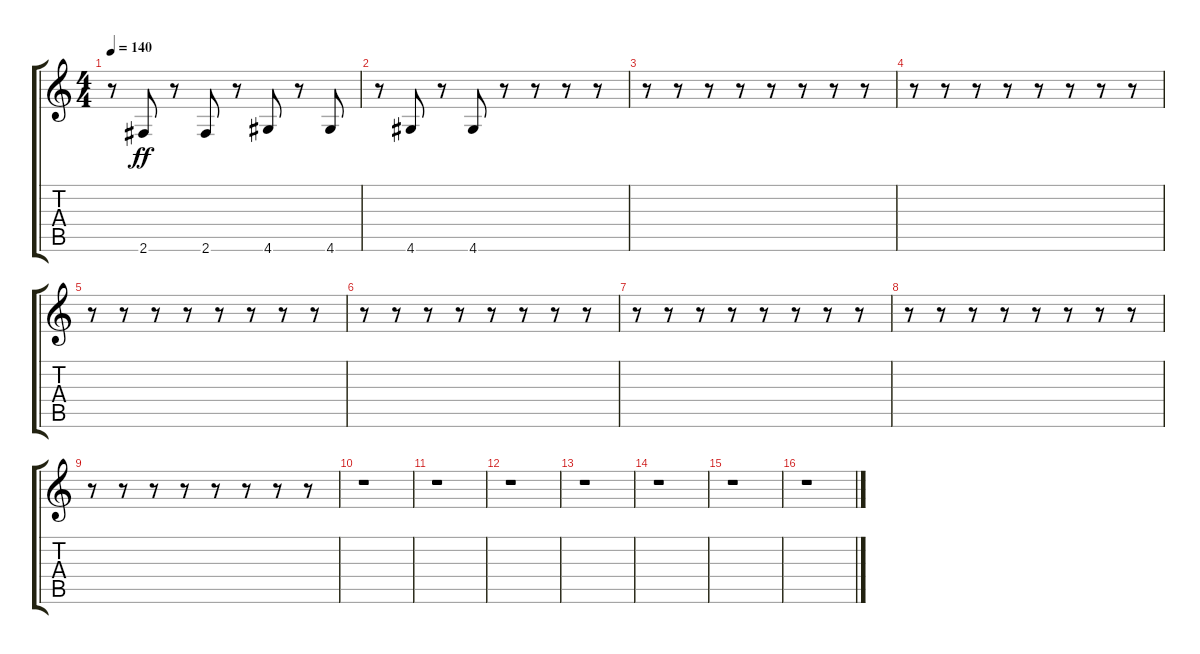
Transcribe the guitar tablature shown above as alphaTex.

\track "" {instrument slapbass1}
\staff {score tabs}
\tuning (E4 B3 G3 D3 A2 E2) {hide}
\ts (4 4)
\tempo 140
\clef g2
\ks c
r.8{dy ff} 2.6.8 r.8 2.6.8 r.8 4.6.8 r.8 4.6.8 |
r.8 4.6.8 r.8 4.6.8 r.8 r.8 r.8 r.8 |
r.8 r.8 r.8 r.8 r.8 r.8 r.8 r.8 |
r.8 r.8 r.8 r.8 r.8 r.8 r.8 r.8 |
r.8 r.8 r.8 r.8 r.8 r.8 r.8 r.8 |
r.8 r.8 r.8 r.8 r.8 r.8 r.8 r.8 |
r.8 r.8 r.8 r.8 r.8 r.8 r.8 r.8 |
r.8 r.8 r.8 r.8 r.8 r.8 r.8 r.8 |
r.8 r.8 r.8 r.8 r.8 r.8 r.8 r.8 |
r.1 |
r.1 |
r.1 |
r.1 |
r.1 |
r.1 |
r.1
